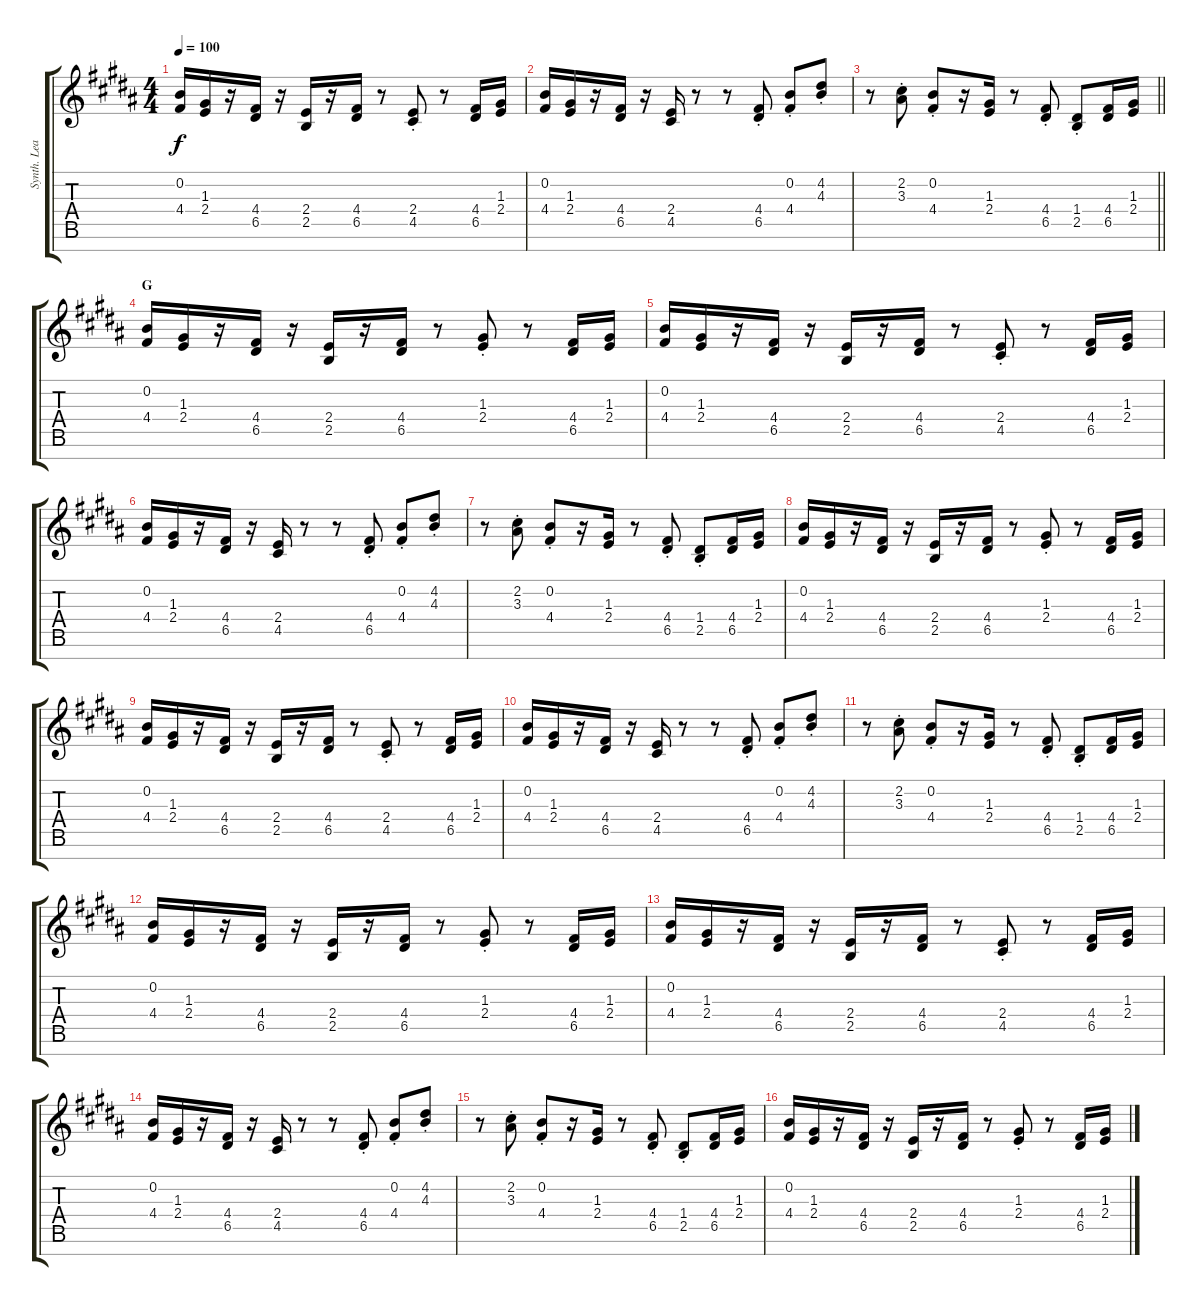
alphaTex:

\track ("Synth. Lead" "Synth. Lea") {instrument marimba}
\staff {score tabs}
\tuning (E5 B4 G4 D4 A3 E3 B2) {hide}
\ts (4 4)
\tempo 100
\clef g2
\ks b
(0.2 4.4).16{dy f} (1.3 2.4).16 r.16 (4.4 6.5).16 r.16 (2.4 2.5).16 r.16 (4.4 6.5).16 r.8 (2.4{st} 4.5{st}).8 r.8 (4.4 6.5).16 (1.3 2.4).16 |
(0.2 4.4).16 (1.3 2.4).16 r.16 (4.4 6.5).16 r.16 (2.4 4.5).16 r.8 r.8 (4.4{st} 6.5{st}).8 (0.2{st} 4.4{st}).8 (4.2{st} 4.3{st}).8 |
\barLineRight lightlight
r.8 (2.2{st} 3.3{st}).8 (0.2{st} 4.4{st}).8 r.16 (1.3 2.4).16 r.8 (4.4{st} 6.5{st}).8 (1.4{st} 2.5{st}).8 (4.4 6.5).16 (1.3 2.4).16 |
\section ("" "G")
(0.2 4.4).16 (1.3 2.4).16 r.16 (4.4 6.5).16 r.16 (2.4 2.5).16 r.16 (4.4 6.5).16 r.8 (1.3{st} 2.4{st}).8 r.8 (4.4 6.5).16 (1.3 2.4).16 |
(0.2 4.4).16 (1.3 2.4).16 r.16 (4.4 6.5).16 r.16 (2.4 2.5).16 r.16 (4.4 6.5).16 r.8 (2.4{st} 4.5{st}).8 r.8 (4.4 6.5).16 (1.3 2.4).16 |
(0.2 4.4).16 (1.3 2.4).16 r.16 (4.4 6.5).16 r.16 (2.4 4.5).16 r.8 r.8 (4.4{st} 6.5{st}).8 (0.2{st} 4.4{st}).8 (4.2{st} 4.3{st}).8 |
r.8 (2.2{st} 3.3{st}).8 (0.2{st} 4.4{st}).8 r.16 (1.3 2.4).16 r.8 (4.4{st} 6.5{st}).8 (1.4{st} 2.5{st}).8 (4.4 6.5).16 (1.3 2.4).16 |
(0.2 4.4).16 (1.3 2.4).16 r.16 (4.4 6.5).16 r.16 (2.4 2.5).16 r.16 (4.4 6.5).16 r.8 (1.3{st} 2.4{st}).8 r.8 (4.4 6.5).16 (1.3 2.4).16 |
(0.2 4.4).16 (1.3 2.4).16 r.16 (4.4 6.5).16 r.16 (2.4 2.5).16 r.16 (4.4 6.5).16 r.8 (2.4{st} 4.5{st}).8 r.8 (4.4 6.5).16 (1.3 2.4).16 |
(0.2 4.4).16 (1.3 2.4).16 r.16 (4.4 6.5).16 r.16 (2.4 4.5).16 r.8 r.8 (4.4{st} 6.5{st}).8 (0.2{st} 4.4{st}).8 (4.2{st} 4.3{st}).8 |
r.8 (2.2{st} 3.3{st}).8 (0.2{st} 4.4{st}).8 r.16 (1.3 2.4).16 r.8 (4.4{st} 6.5{st}).8 (1.4{st} 2.5{st}).8 (4.4 6.5).16 (1.3 2.4).16 |
(0.2 4.4).16 (1.3 2.4).16 r.16 (4.4 6.5).16 r.16 (2.4 2.5).16 r.16 (4.4 6.5).16 r.8 (1.3{st} 2.4{st}).8 r.8 (4.4 6.5).16 (1.3 2.4).16 |
(0.2 4.4).16 (1.3 2.4).16 r.16 (4.4 6.5).16 r.16 (2.4 2.5).16 r.16 (4.4 6.5).16 r.8 (2.4{st} 4.5{st}).8 r.8 (4.4 6.5).16 (1.3 2.4).16 |
(0.2 4.4).16 (1.3 2.4).16 r.16 (4.4 6.5).16 r.16 (2.4 4.5).16 r.8 r.8 (4.4{st} 6.5{st}).8 (0.2{st} 4.4{st}).8 (4.2{st} 4.3{st}).8 |
r.8 (2.2{st} 3.3{st}).8 (0.2{st} 4.4{st}).8 r.16 (1.3 2.4).16 r.8 (4.4{st} 6.5{st}).8 (1.4{st} 2.5{st}).8 (4.4 6.5).16 (1.3 2.4).16 |
(0.2 4.4).16 (1.3 2.4).16 r.16 (4.4 6.5).16 r.16 (2.4 2.5).16 r.16 (4.4 6.5).16 r.8 (1.3{st} 2.4{st}).8 r.8 (4.4 6.5).16 (1.3 2.4).16
